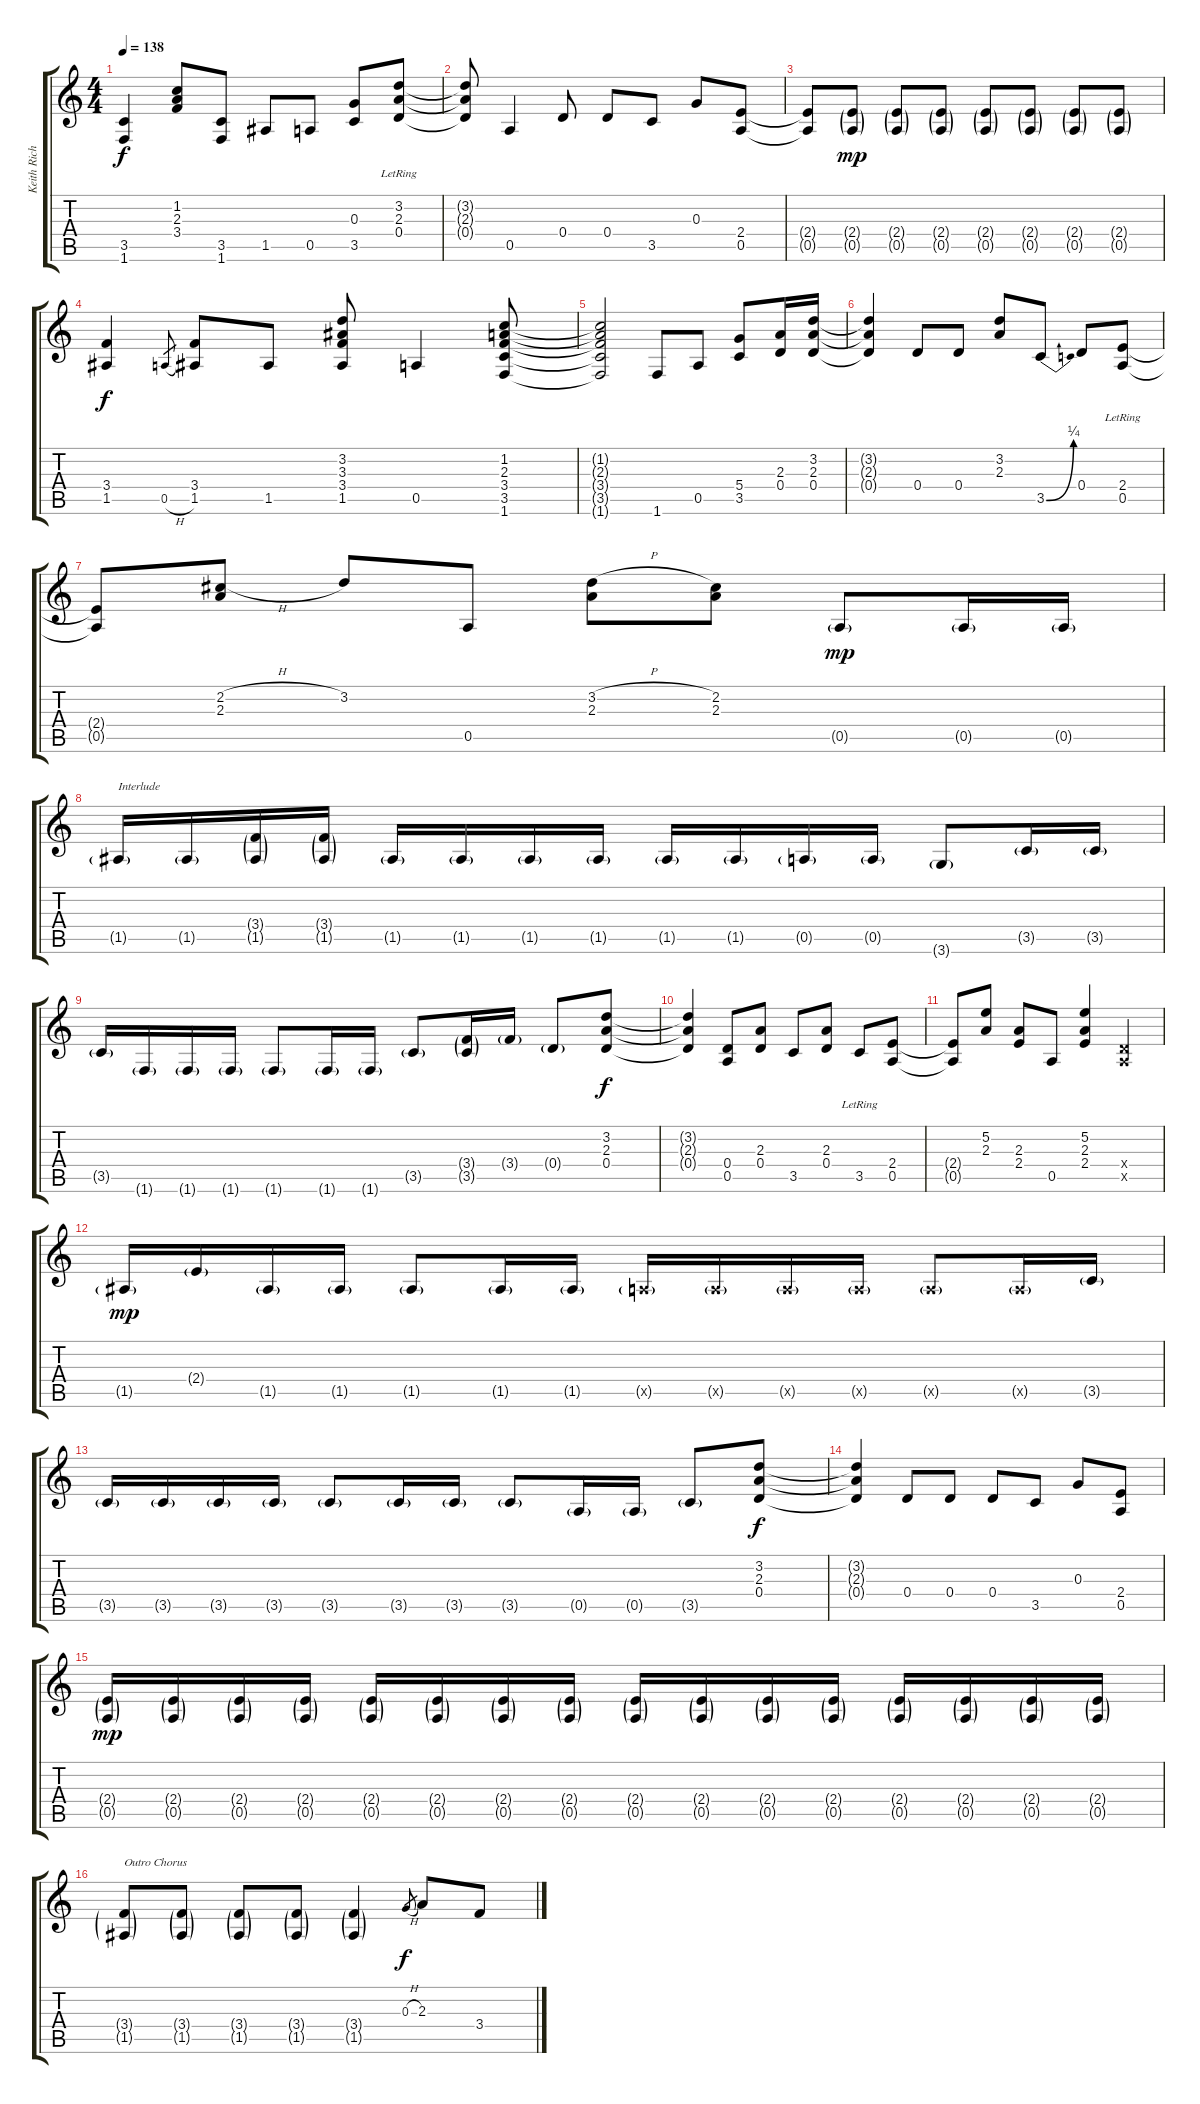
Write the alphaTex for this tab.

\track ("Keith Richards" "Keith Rich") {instrument distortionguitar}
\staff {score tabs}
\tuning (E4 B3 G3 D3 A2 E2) {hide}
\ts (4 4)
\tempo 138
\clef g2
\ks c
(3.5 1.6).4{dy f} (1.2 2.3 3.4).8 (3.5 1.6).8 1.5.8 0.5.8 (0.3 3.5).8 (3.2{lr} 2.3{lr} 0.4{lr}).8 |
(3.2{t} 2.3{t} 0.4{t}).8 0.5.4 0.4.8 0.4.8 3.5.8 0.3.8 (2.4 0.5).8 |
(2.4{t} 0.5{t}).8 (2.4{g} 0.5{g}).8{dy mp} (2.4{g} 0.5{g}).8 (2.4{g} 0.5{g}).8 (2.4{g} 0.5{g}).8 (2.4{g} 0.5{g}).8 (2.4{g} 0.5{g}).8 (2.4{g} 0.5{g}).8 |
(3.4 1.5).4{dy f} 0.5{h}.8{gr} (3.4 1.5).8 1.5.8 (3.2 3.3 3.4 1.5).8 0.5.4 (1.2 2.3 3.4 3.5 1.6).8 |
(1.2{t} 2.3{t} 3.4{t} 3.5{t} 1.6{t}).2 1.6.8 0.5.8 (5.4 3.5).8 (2.3 0.4).16 (3.2 2.3 0.4).16 |
(3.2{t} 2.3{t} 0.4{t}).4 0.4.8 0.4.8 (3.2 2.3).8 3.5{be (bend 0 0 60 1)}.8 0.4.8 (2.4{lr} 0.5{lr}).8 |
(2.4{t} 0.5{t}).8 (2.2{h} 2.3).8 3.2.8 0.5.8 (3.2{h} 2.3).8 (2.2 2.3).8 0.5{g}.8{dy mp} 0.5{g}.16 0.5{g}.16 |
1.5{g}.16{txt "Interlude"} 1.5{g}.16 (3.4{g} 1.5{g}).16 (3.4{g} 1.5{g}).16 1.5{g}.16 1.5{g}.16 1.5{g}.16 1.5{g}.16 1.5{g}.16 1.5{g}.16 0.5{g}.16 0.5{g}.16 3.6{g}.8 3.5{g}.16 3.5{g}.16 |
3.5{g}.16 1.6{g}.16 1.6{g}.16 1.6{g}.16 1.6{g}.8 1.6{g}.16 1.6{g}.16 3.5{g}.8 (3.4{g} 3.5{g}).16 3.4{g}.16 0.4{g}.8 (3.2 2.3 0.4).8{dy f} |
(3.2{t} 2.3{t} 0.4{t}).4 (0.4 0.5).8 (2.3 0.4).8 3.5.8 (2.3 0.4).8 3.5{lr}.8 (2.4 0.5).8 |
(2.4{t} 0.5{t}).8 (5.2 2.3).8 (2.3 2.4).8 0.5.8 (5.2 2.3 2.4).4 (0.4{x} 0.5{x}).4 |
1.5{g}.16{dy mp} 2.4{g}.16 1.5{g}.16 1.5{g}.16 1.5{g}.8 1.5{g}.16 1.5{g}.16 0.5{g x}.16 0.5{g x}.16 0.5{g x}.16 0.5{g x}.16 0.5{g x}.8 0.5{g x}.16 3.5{g}.16 |
3.5{g}.16 3.5{g}.16 3.5{g}.16 3.5{g}.16 3.5{g}.8 3.5{g}.16 3.5{g}.16 3.5{g}.8 0.5{g}.16 0.5{g}.16 3.5{g}.8 (3.2 2.3 0.4).8{dy f} |
(3.2{t} 2.3{t} 0.4{t}).4 0.4.8 0.4.8 0.4.8 3.5.8 0.3.8 (2.4 0.5).8 |
(2.4{g} 0.5{g}).16{dy mp} (2.4{g} 0.5{g}).16 (2.4{g} 0.5{g}).16 (2.4{g} 0.5{g}).16 (2.4{g} 0.5{g}).16 (2.4{g} 0.5{g}).16 (2.4{g} 0.5{g}).16 (2.4{g} 0.5{g}).16 (2.4{g} 0.5{g}).16 (2.4{g} 0.5{g}).16 (2.4{g} 0.5{g}).16 (2.4{g} 0.5{g}).16 (2.4{g} 0.5{g}).16 (2.4{g} 0.5{g}).16 (2.4{g} 0.5{g}).16 (2.4{g} 0.5{g}).16 |
(3.4{g} 1.5{g}).8{txt "Outro Chorus"} (3.4{g} 1.5{g}).8 (3.4{g} 1.5{g}).8 (3.4{g} 1.5{g}).8 (3.4{g} 1.5{g}).4 0.3{h}.8{gr dy f} 2.3.8 3.4.8
